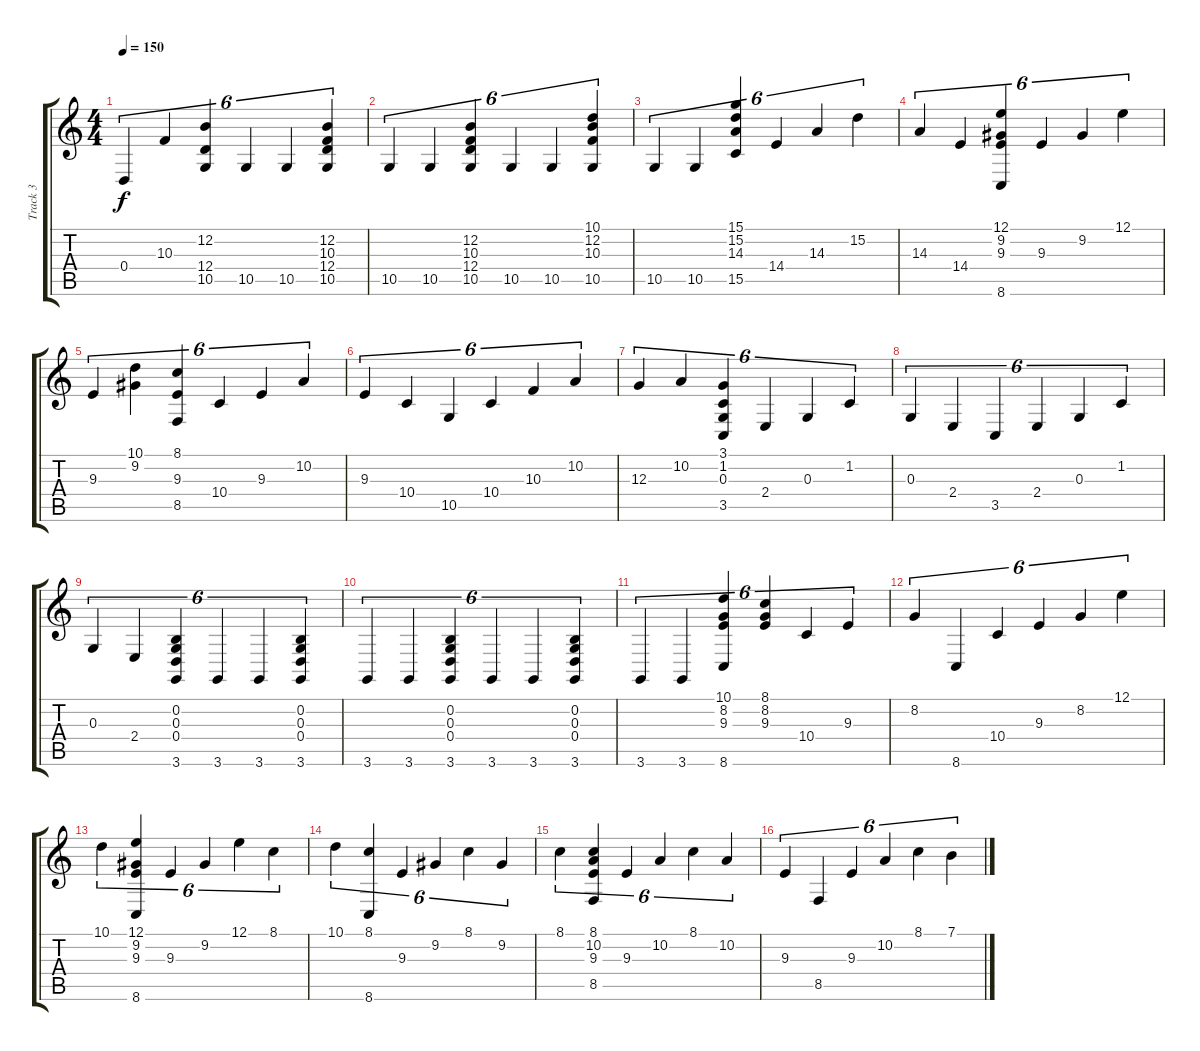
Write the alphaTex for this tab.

\track ("Track 3" "Track 3") {instrument brightacousticpiano}
\staff {score tabs}
\tuning (E4 B3 G3 D3 A2 E2) {hide}
\ts (4 4)
\tempo 150
\clef g2
\ks c
0.4.4{tu (6 4) dy f} 10.3.4{tu (6 4)} (12.2 12.4 10.5).4{tu (6 4)} 10.5.4{tu (6 4)} 10.5.4{tu (6 4)} (12.2 10.3 12.4 10.5).4{tu (6 4)} |
10.5.4{tu (6 4)} 10.5.4{tu (6 4)} (12.2 10.3 12.4 10.5).4{tu (6 4)} 10.5.4{tu (6 4)} 10.5.4{tu (6 4)} (10.1 12.2 10.3 10.5).4{tu (6 4)} |
10.5.4{tu (6 4)} 10.5.4{tu (6 4)} (15.1 15.2 14.3 15.5).4{tu (6 4)} 14.4.4{tu (6 4)} 14.3.4{tu (6 4)} 15.2.4{tu (6 4)} |
14.3.4{tu (6 4)} 14.4.4{tu (6 4)} (12.1 9.2 9.3 8.6).4{tu (6 4)} 9.3.4{tu (6 4)} 9.2.4{tu (6 4)} 12.1.4{tu (6 4)} |
9.3.4{tu (6 4)} (10.1 9.2).4{tu (6 4)} (8.1 9.3 8.5).4{tu (6 4)} 10.4.4{tu (6 4)} 9.3.4{tu (6 4)} 10.2.4{tu (6 4)} |
9.3.4{tu (6 4)} 10.4.4{tu (6 4)} 10.5.4{tu (6 4)} 10.4.4{tu (6 4)} 10.3.4{tu (6 4)} 10.2.4{tu (6 4)} |
12.3.4{tu (6 4)} 10.2.4{tu (6 4)} (3.1 1.2 0.3 3.5).4{tu (6 4)} 2.4.4{tu (6 4)} 0.3.4{tu (6 4)} 1.2.4{tu (6 4)} |
0.3.4{tu (6 4)} 2.4.4{tu (6 4)} 3.5.4{tu (6 4)} 2.4.4{tu (6 4)} 0.3.4{tu (6 4)} 1.2.4{tu (6 4)} |
0.3.4{tu (6 4)} 2.4.4{tu (6 4)} (0.2 0.3 0.4 3.6).4{tu (6 4)} 3.6.4{tu (6 4)} 3.6.4{tu (6 4)} (0.2 0.3 0.4 3.6).4{tu (6 4)} |
3.6.4{tu (6 4)} 3.6.4{tu (6 4)} (0.2 0.3 0.4 3.6).4{tu (6 4)} 3.6.4{tu (6 4)} 3.6.4{tu (6 4)} (0.2 0.3 0.4 3.6).4{tu (6 4)} |
3.6.4{tu (6 4)} 3.6.4{tu (6 4)} (10.1 8.2 9.3 8.6).4{tu (6 4)} (8.1 8.2 9.3).4{tu (6 4)} 10.4.4{tu (6 4)} 9.3.4{tu (6 4)} |
8.2.4{tu (6 4)} 8.6.4{tu (6 4)} 10.4.4{tu (6 4)} 9.3.4{tu (6 4)} 8.2.4{tu (6 4)} 12.1.4{tu (6 4)} |
10.1.4{tu (6 4)} (12.1 9.2 9.3 8.6).4{tu (6 4)} 9.3.4{tu (6 4)} 9.2.4{tu (6 4)} 12.1.4{tu (6 4)} 8.1.4{tu (6 4)} |
10.1.4{tu (6 4)} (8.1 8.6).4{tu (6 4)} 9.3.4{tu (6 4)} 9.2.4{tu (6 4)} 8.1.4{tu (6 4)} 9.2.4{tu (6 4)} |
8.1.4{tu (6 4)} (8.1 10.2 9.3 8.5).4{tu (6 4)} 9.3.4{tu (6 4)} 10.2.4{tu (6 4)} 8.1.4{tu (6 4)} 10.2.4{tu (6 4)} |
9.3.4{tu (6 4)} 8.5.4{tu (6 4)} 9.3.4{tu (6 4)} 10.2.4{tu (6 4)} 8.1.4{tu (6 4)} 7.1.4{tu (6 4)}
